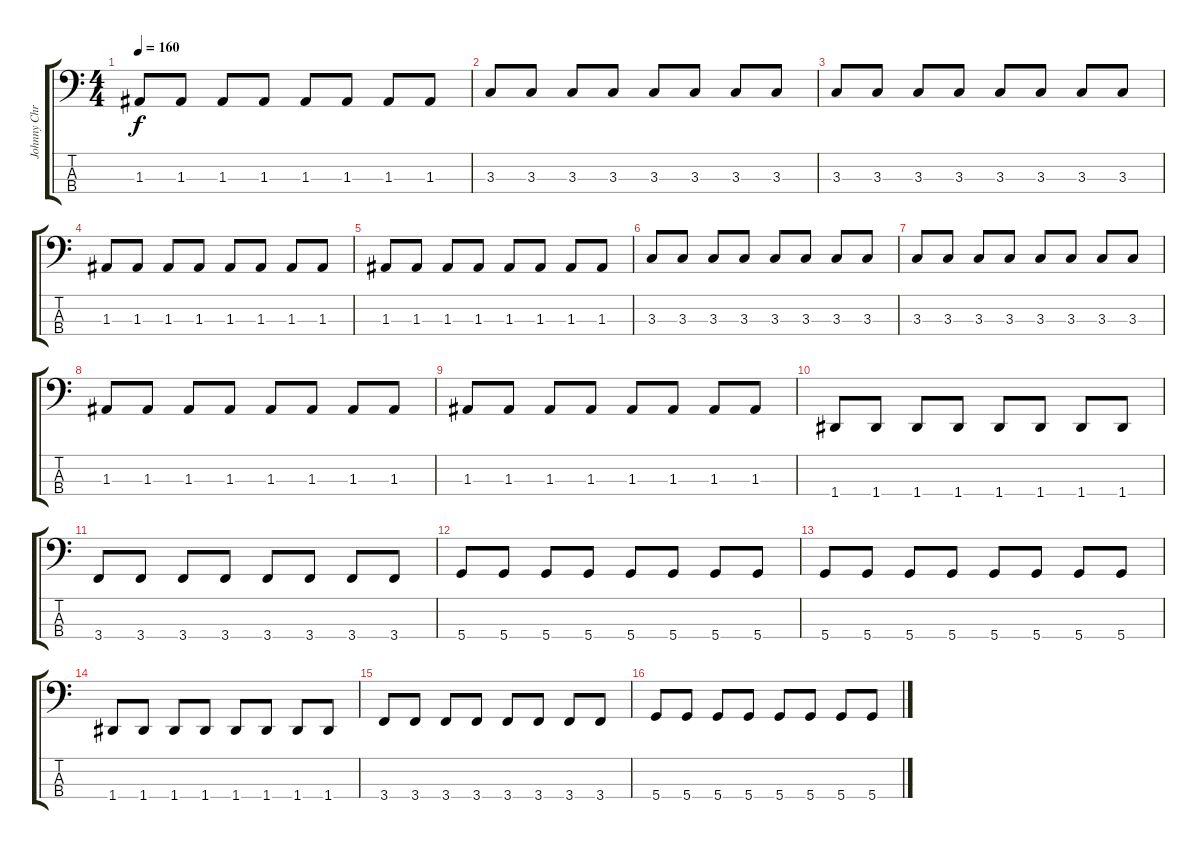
\track ("Johnny Christ" "Johnny Chr") {instrument electricbasspick}
\staff {score tabs}
\tuning (G2 D2 A1 D1) {hide}
\ts (4 4)
\tempo 160
\clef f4
\ks c
1.3.8{dy f} 1.3.8 1.3.8 1.3.8 1.3.8 1.3.8 1.3.8 1.3.8 |
3.3.8 3.3.8 3.3.8 3.3.8 3.3.8 3.3.8 3.3.8 3.3.8 |
3.3.8 3.3.8 3.3.8 3.3.8 3.3.8 3.3.8 3.3.8 3.3.8 |
1.3.8 1.3.8 1.3.8 1.3.8 1.3.8 1.3.8 1.3.8 1.3.8 |
1.3.8 1.3.8 1.3.8 1.3.8 1.3.8 1.3.8 1.3.8 1.3.8 |
3.3.8 3.3.8 3.3.8 3.3.8 3.3.8 3.3.8 3.3.8 3.3.8 |
3.3.8 3.3.8 3.3.8 3.3.8 3.3.8 3.3.8 3.3.8 3.3.8 |
1.3.8 1.3.8 1.3.8 1.3.8 1.3.8 1.3.8 1.3.8 1.3.8 |
1.3.8 1.3.8 1.3.8 1.3.8 1.3.8 1.3.8 1.3.8 1.3.8 |
1.4.8 1.4.8 1.4.8 1.4.8 1.4.8 1.4.8 1.4.8 1.4.8 |
3.4.8 3.4.8 3.4.8 3.4.8 3.4.8 3.4.8 3.4.8 3.4.8 |
5.4.8 5.4.8 5.4.8 5.4.8 5.4.8 5.4.8 5.4.8 5.4.8 |
5.4.8 5.4.8 5.4.8 5.4.8 5.4.8 5.4.8 5.4.8 5.4.8 |
1.4.8 1.4.8 1.4.8 1.4.8 1.4.8 1.4.8 1.4.8 1.4.8 |
3.4.8 3.4.8 3.4.8 3.4.8 3.4.8 3.4.8 3.4.8 3.4.8 |
5.4.8 5.4.8 5.4.8 5.4.8 5.4.8 5.4.8 5.4.8 5.4.8
